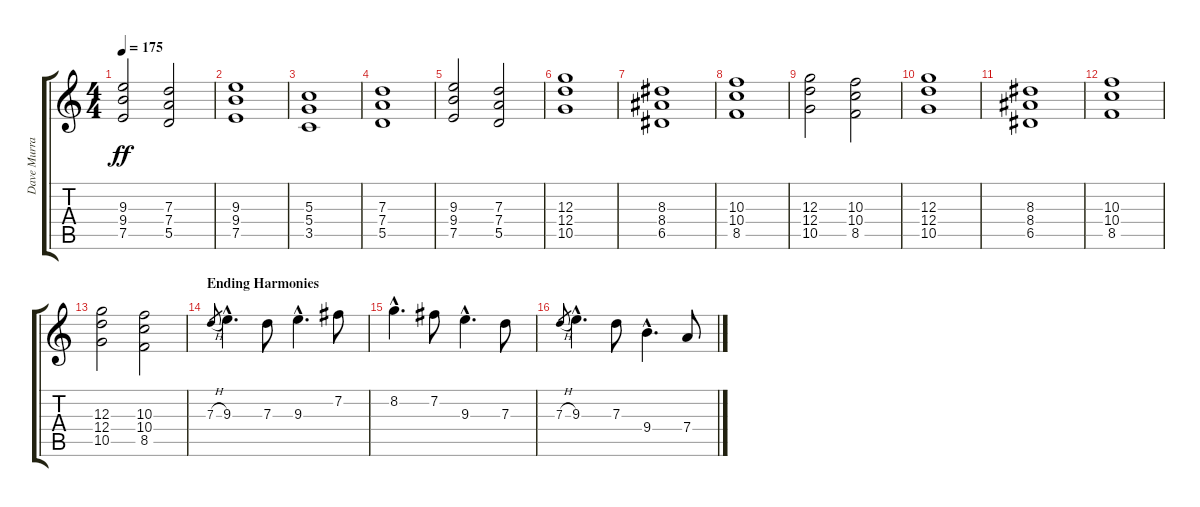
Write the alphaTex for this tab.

\track ("Dave Murray" "Dave Murra") {instrument overdrivenguitar}
\staff {score tabs}
\tuning (E4 B3 G3 D3 A2 E2) {hide}
\ts (4 4)
\tempo 175
\clef g2
\ks c
(9.3 9.4 7.5).2{dy ff} (7.3 7.4 5.5).2 |
(9.3 9.4 7.5).1 |
(5.3 5.4 3.5).1 |
(7.3 7.4 5.5).1 |
(9.3 9.4 7.5).2 (7.3 7.4 5.5).2 |
(12.3 12.4 10.5).1 |
(8.3 8.4 6.5).1 |
(10.3 10.4 8.5).1 |
(12.3 12.4 10.5).2 (10.3 10.4 8.5).2 |
(12.3 12.4 10.5).1 |
(8.3 8.4 6.5).1 |
(10.3 10.4 8.5).1 |
(12.3 12.4 10.5).2 (10.3 10.4 8.5).2 |
\section ("" "Ending Harmonies")
7.3{h}.8{gr} 9.3{hac}.4{d} 7.3.8 9.3{hac}.4{d} 7.2.8 |
8.2{hac}.4{d} 7.2.8 9.3{hac}.4{d} 7.3.8 |
7.3{h}.8{gr} 9.3{hac}.4{d} 7.3.8 9.4{hac}.4{d} 7.4.8
